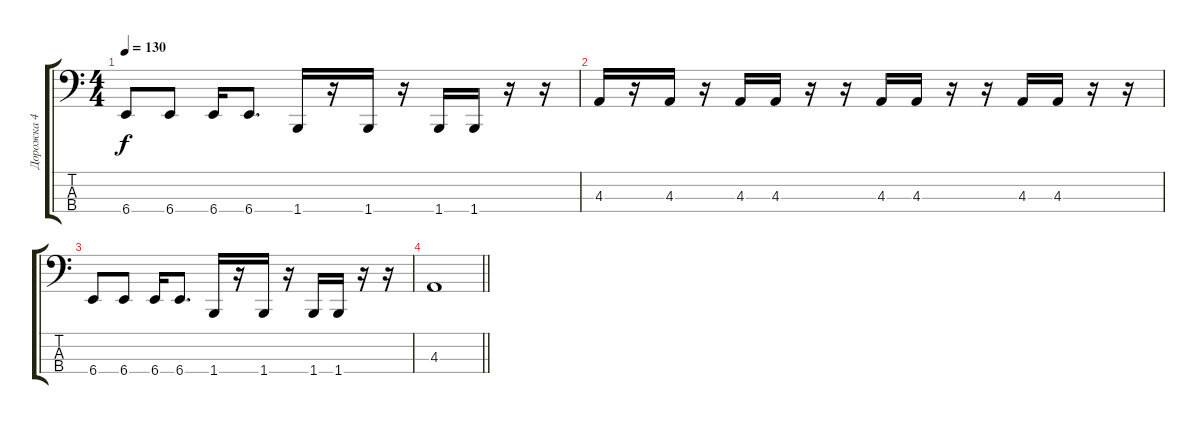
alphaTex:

\track ("Дорожка 4" "Дорожка 4") {instrument electricbasspick}
\staff {score tabs}
\tuning (Eb2 Bb1 F1 Bb0) {hide}
\ts (4 4)
\tempo 130
\clef f4
\ks c
6.4.8{dy f} 6.4.8 6.4.16 6.4.8{d} 1.4.16 r.16 1.4.16 r.16 1.4.16 1.4.16 r.16 r.16 |
4.3.16 r.16 4.3.16 r.16 4.3.16 4.3.16 r.16 r.16 4.3.16 4.3.16 r.16 r.16 4.3.16 4.3.16 r.16 r.16 |
6.4.8 6.4.8 6.4.16 6.4.8{d} 1.4.16 r.16 1.4.16 r.16 1.4.16 1.4.16 r.16 r.16 |
\barLineRight lightlight
4.3.1
